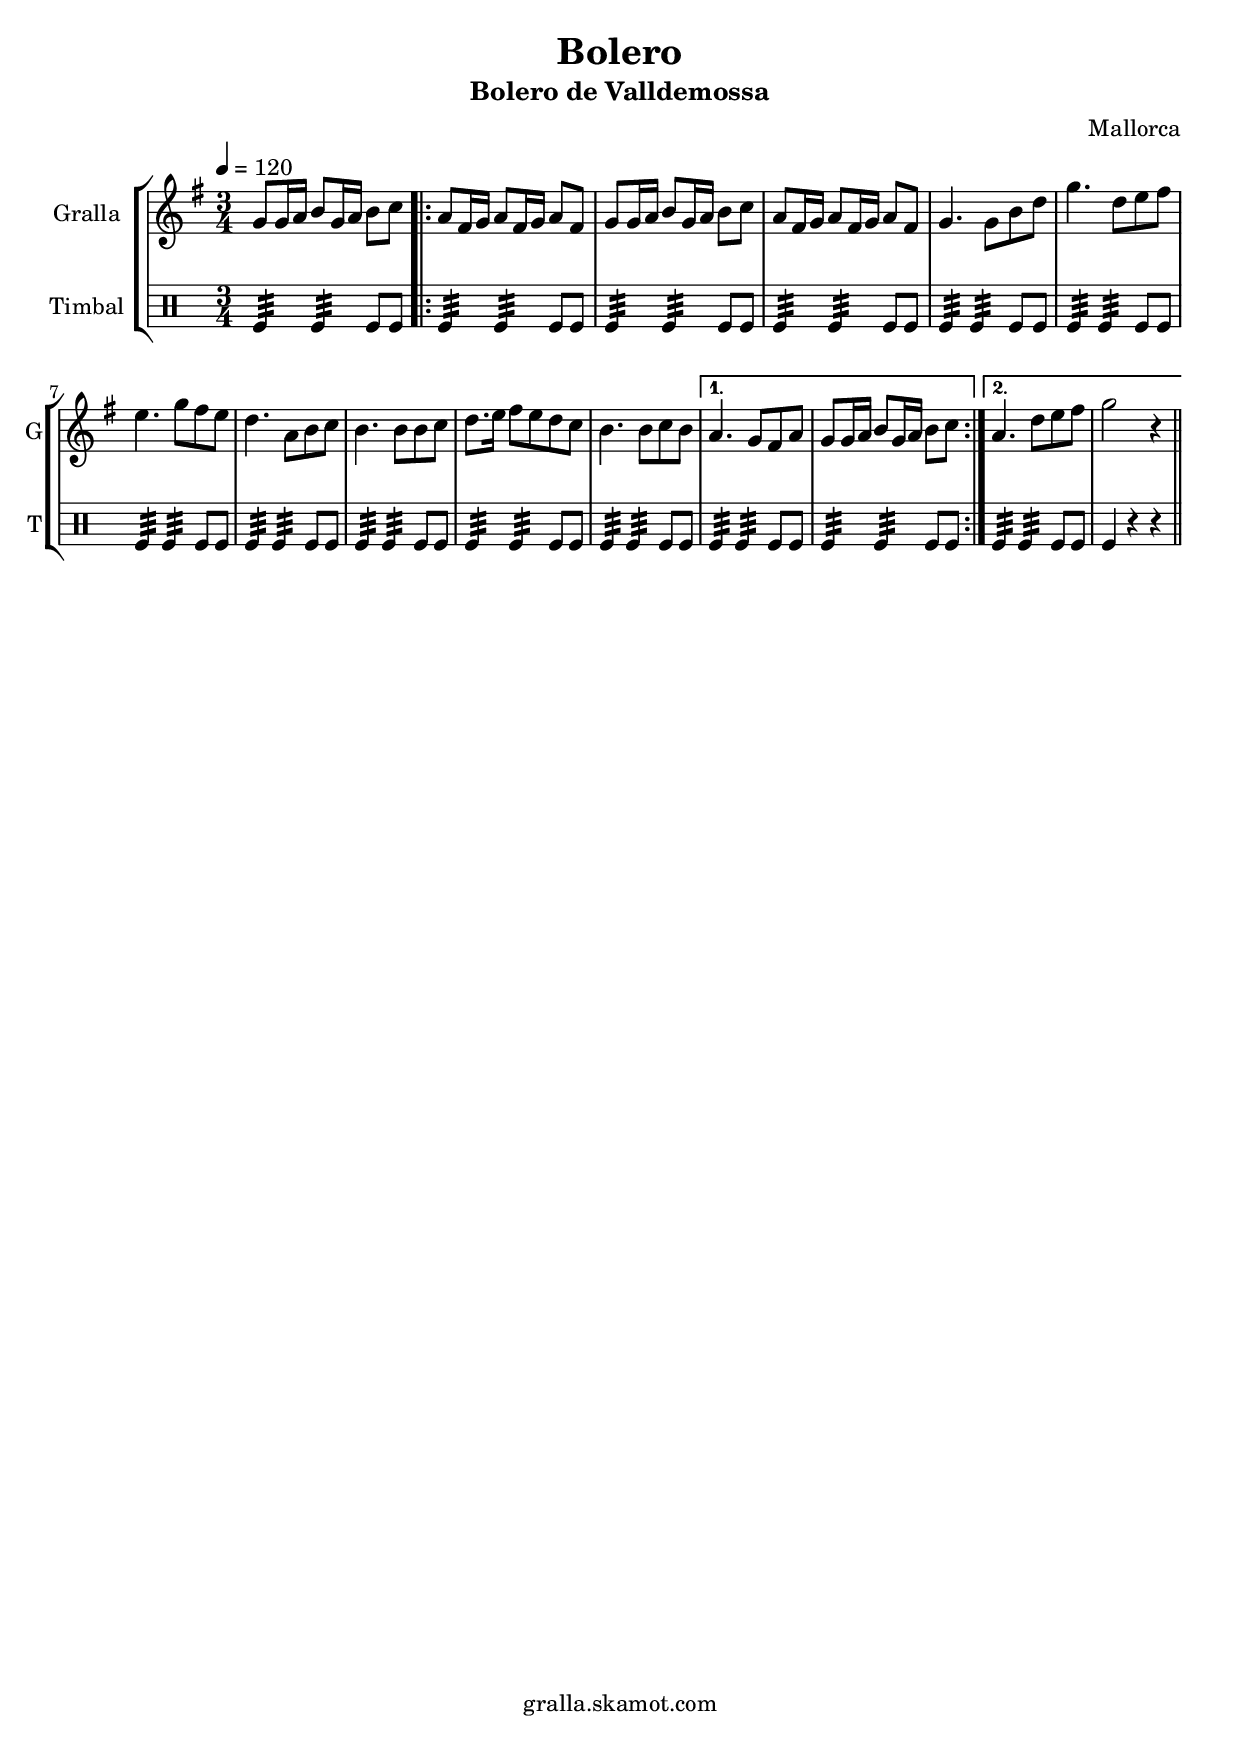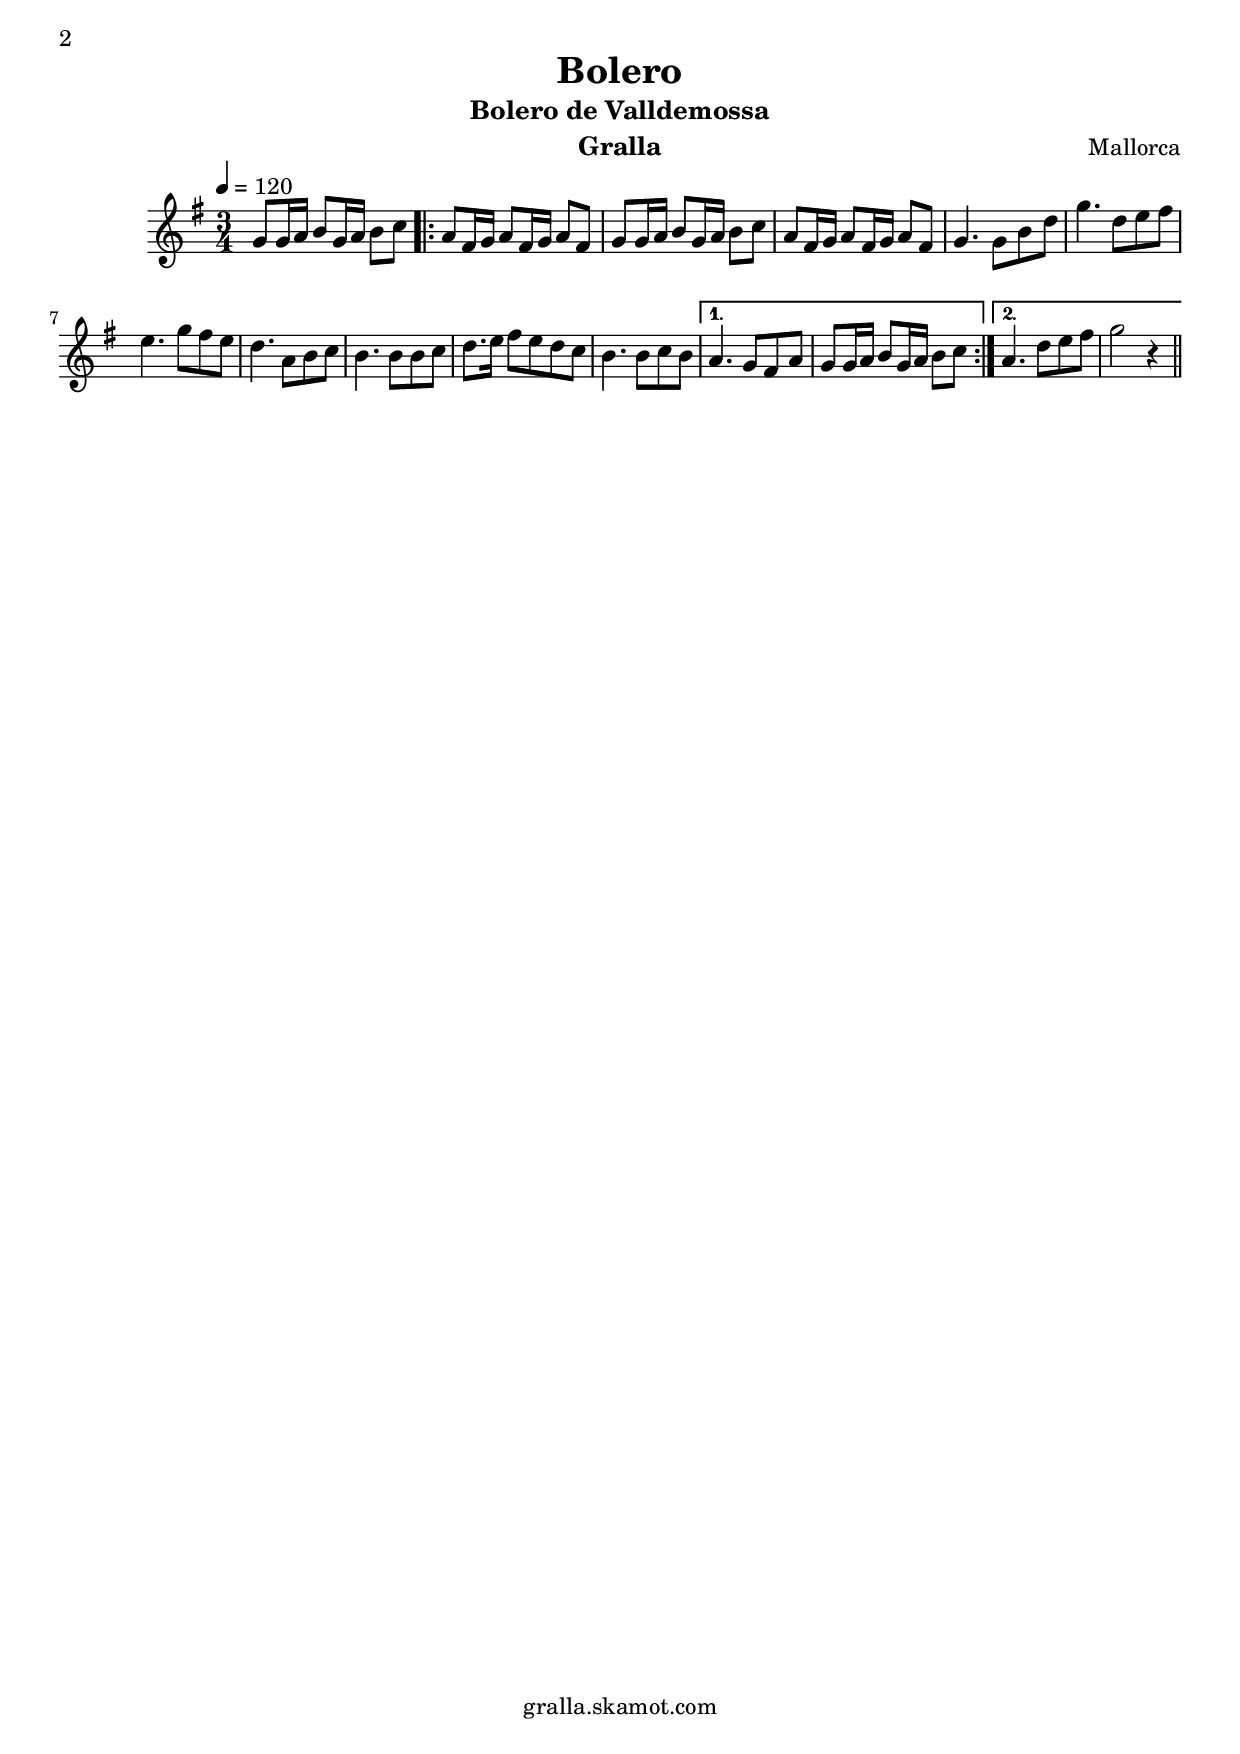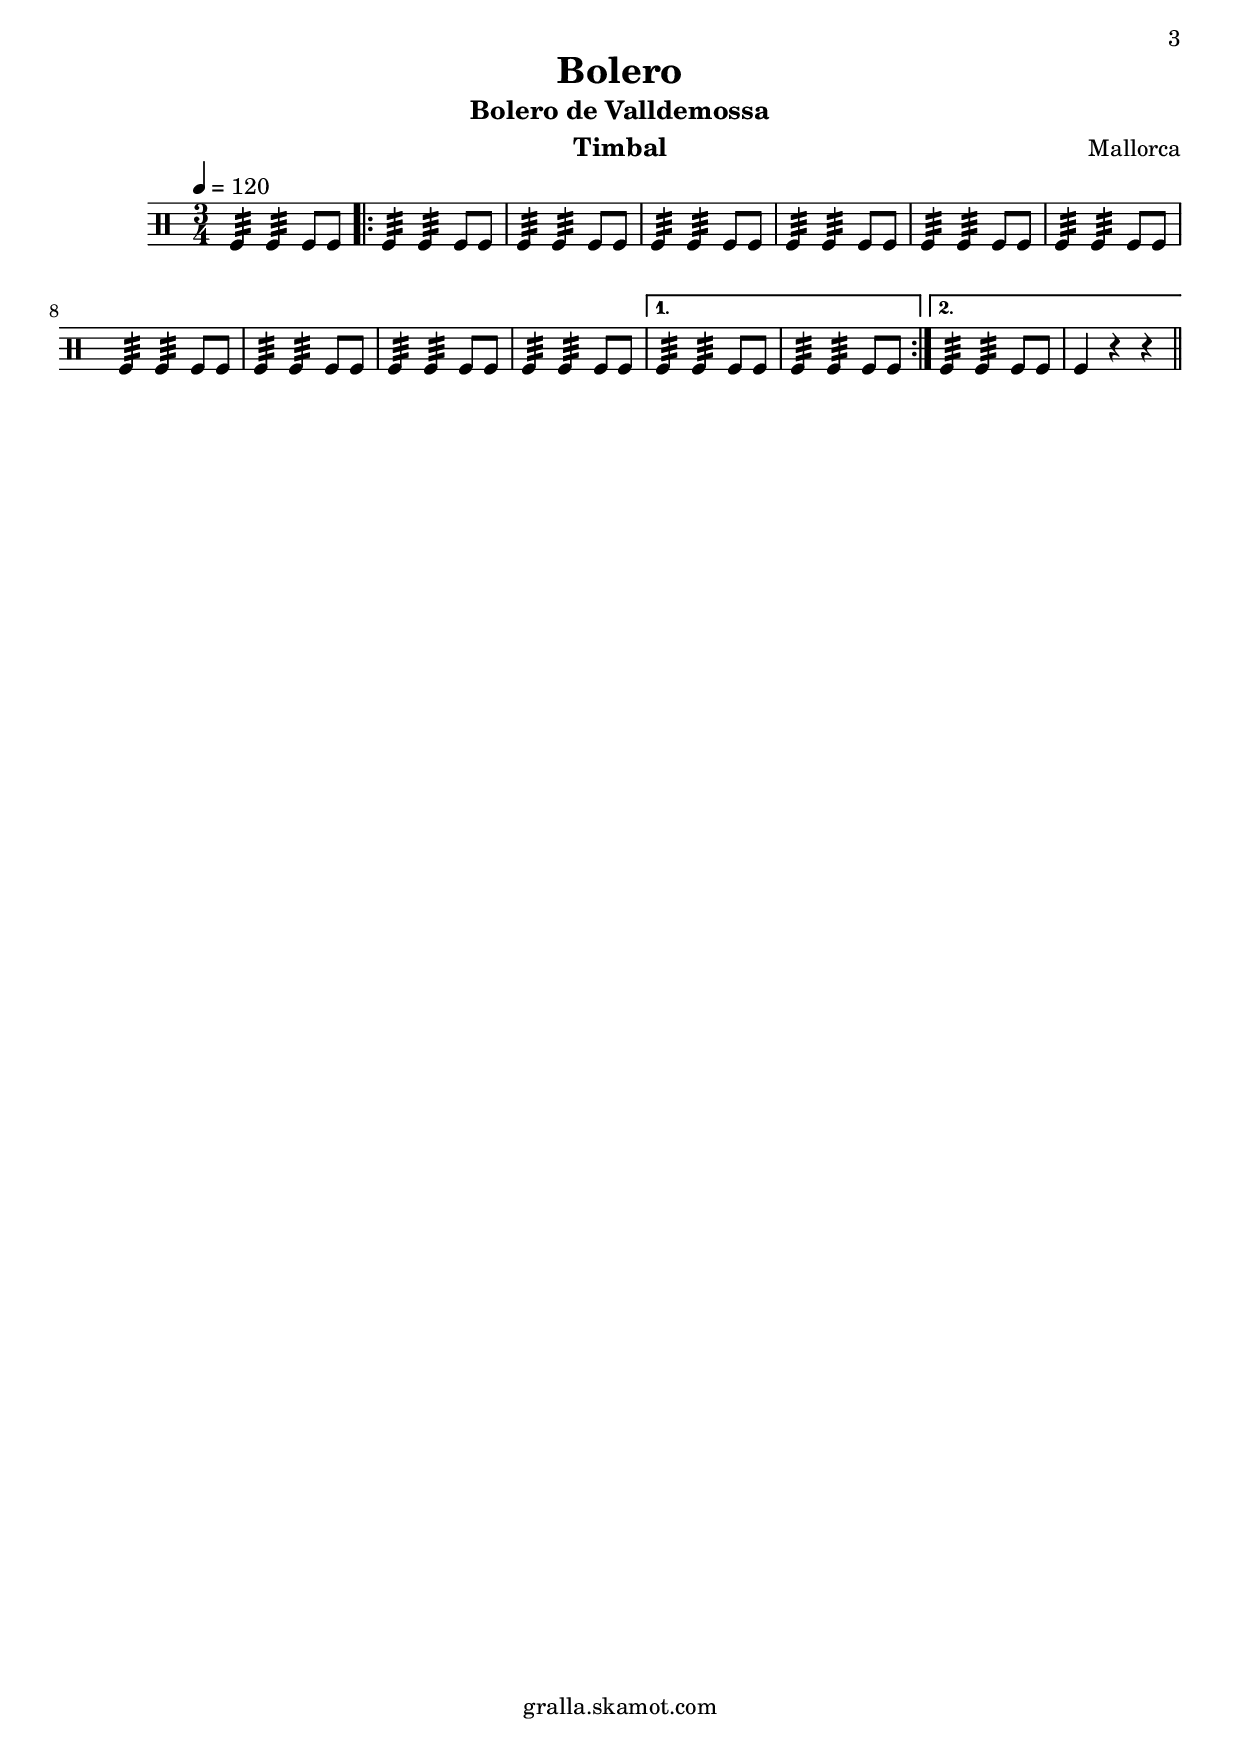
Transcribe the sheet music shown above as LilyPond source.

\version "2.16.2"

\header {
  dedication=""
  title="Bolero"
  subtitle="Bolero de Valldemossa"
  subsubtitle=""
  poet=""
  meter=""
  piece=""
  composer="Mallorca"
  arranger=""
  opus=""
  instrument=""
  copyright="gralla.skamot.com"
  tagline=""
}

liniaroAa =
\relative g'
{
  \tempo 4=120
  \clef treble
  \key g \major
  \time 3/4
  g8 g16 a b8 g16 a b8 c  |
  \repeat volta 2 { a8 fis16 g a8 fis16 g a8 fis  |
  g8 g16 a b8 g16 a b8 c  |
  a8 fis16 g a8 fis16 g a8 fis  |
  %05
  g4. g8 b d  |
  g4. d8 e fis  |
  e4. g8 fis e  |
  d4. a8 b c  |
  b4. b8 b c  |
  %10
  d8. e16 fis8 e d c  |
  b4. b8 c b }
  \alternative { { a4. g8 fis a  |
  g8 g16 a b8 g16 a b8 c }
  { a4. d8 e fis  |
  %15
  g2 r4 } } \bar "||"
}

liniaroAb =
\drummode
{
  \tempo 4=120
  \time 3/4
  tomfl4:32 tomfl:32 tomfl8 tomfl  |
  \repeat volta 2 { tomfl4:32 tomfl:32 tomfl8 tomfl  |
  tomfl4:32 tomfl:32 tomfl8 tomfl  |
  tomfl4:32 tomfl:32 tomfl8 tomfl  |
  %05
  tomfl4:32 tomfl:32 tomfl8 tomfl  |
  tomfl4:32 tomfl:32 tomfl8 tomfl  |
  tomfl4:32 tomfl:32 tomfl8 tomfl  |
  tomfl4:32 tomfl:32 tomfl8 tomfl  |
  tomfl4:32 tomfl:32 tomfl8 tomfl  |
  %10
  tomfl4:32 tomfl:32 tomfl8 tomfl  |
  tomfl4:32 tomfl:32 tomfl8 tomfl }
  \alternative { { tomfl4:32 tomfl:32 tomfl8 tomfl  |
  tomfl4:32 tomfl:32 tomfl8 tomfl }
  { tomfl4:32 tomfl:32 tomfl8 tomfl  |
  %15
  tomfl4 r r } } \bar "||"
}

\bookpart {
  \score {
    \new StaffGroup {
      \override Score.RehearsalMark #'self-alignment-X = #LEFT
      <<
        \new Staff \with {instrumentName = #"Gralla" shortInstrumentName = #"G"} \liniaroAa
        \new DrumStaff \with {instrumentName = #"Timbal" shortInstrumentName = #"T"} \liniaroAb
      >>
    }
    \layout {}
  }
  \score { \unfoldRepeats
    \new StaffGroup {
      \override Score.RehearsalMark #'self-alignment-X = #LEFT
      <<
        \new Staff \with {instrumentName = #"Gralla" shortInstrumentName = #"G"} \liniaroAa
        \new DrumStaff \with {instrumentName = #"Timbal" shortInstrumentName = #"T"} \liniaroAb
      >>
    }
    \midi {
      \set Staff.midiInstrument = "oboe"
      \set DrumStaff.midiInstrument = "drums"
    }
  }
}

\bookpart {
  \header {instrument="Gralla"}
  \score {
    \new StaffGroup {
      \override Score.RehearsalMark #'self-alignment-X = #LEFT
      <<
        \new Staff \liniaroAa
      >>
    }
    \layout {}
  }
  \score { \unfoldRepeats
    \new StaffGroup {
      \override Score.RehearsalMark #'self-alignment-X = #LEFT
      <<
        \new Staff \liniaroAa
      >>
    }
    \midi {
      \set Staff.midiInstrument = "oboe"
      \set DrumStaff.midiInstrument = "drums"
    }
  }
}

\bookpart {
  \header {instrument="Timbal"}
  \score {
    \new StaffGroup {
      \override Score.RehearsalMark #'self-alignment-X = #LEFT
      <<
        \new DrumStaff \liniaroAb
      >>
    }
    \layout {}
  }
  \score { \unfoldRepeats
    \new StaffGroup {
      \override Score.RehearsalMark #'self-alignment-X = #LEFT
      <<
        \new DrumStaff \liniaroAb
      >>
    }
    \midi {
      \set Staff.midiInstrument = "oboe"
      \set DrumStaff.midiInstrument = "drums"
    }
  }
}

